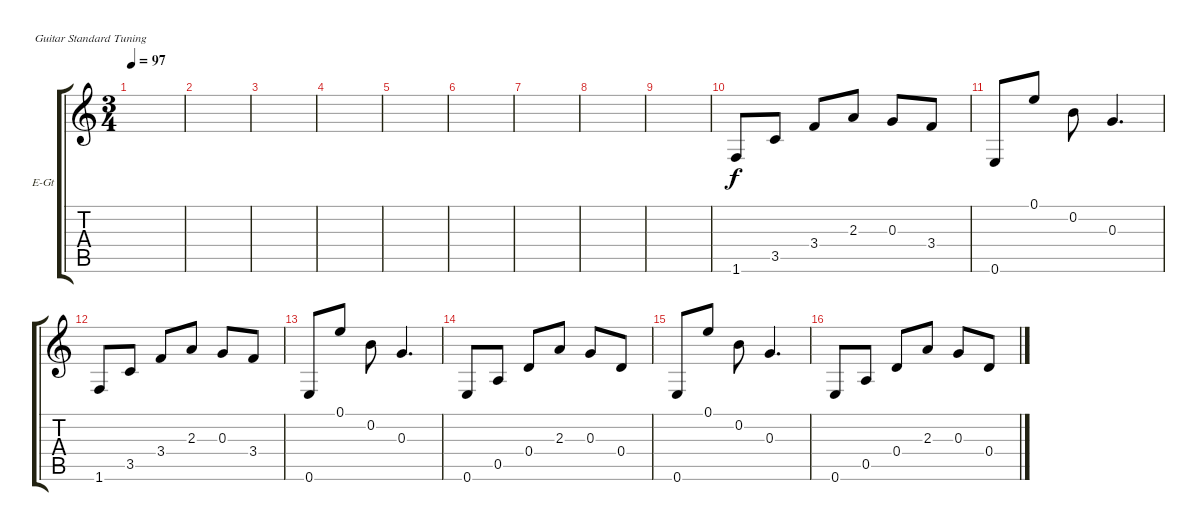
\defaultSystemsLayout 4
\bracketExtendMode groupsimilarinstruments
\firstSystemTrackNameOrientation horizontal
\otherSystemsTrackNameOrientation horizontal
\track ("Г. Каспарян" "E-Gt") {instrument electricguitarclean}
\staff {score tabs}
\tuning (E4 B3 G3 D3 A2 E2)
\ts (3 4)
\tempo 97
\clef g2
\ks c
|
|
|
|
|
|
|
|
|
1.6.8 3.5.8 3.4.8 2.3.8 0.3.8 3.4.8 |
0.6.8 0.1.8 0.2.8 0.3.4{d} |
1.6.8 3.5.8 3.4.8 2.3.8 0.3.8 3.4.8 |
0.6.8 0.1.8 0.2.8 0.3.4{d} |
0.6.8 0.5.8 0.4.8 2.3.8 0.3.8 0.4.8 |
0.6.8 0.1.8 0.2.8 0.3.4{d} |
0.6.8 0.5.8 0.4.8 2.3.8 0.3.8 0.4.8
